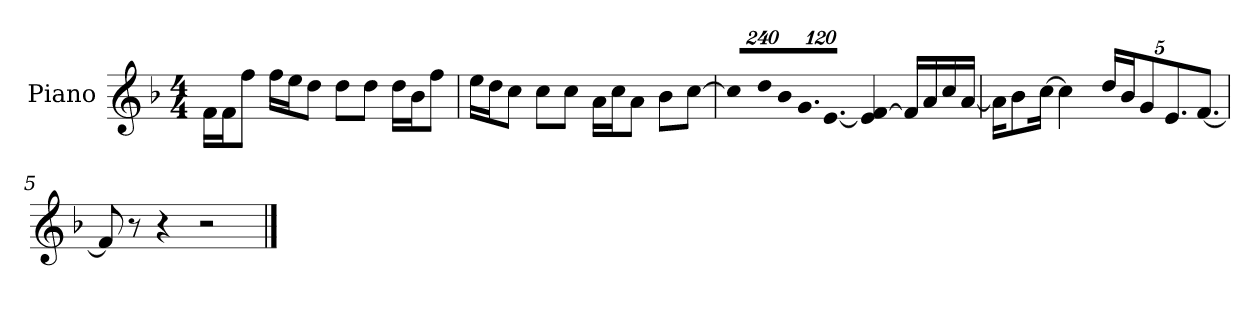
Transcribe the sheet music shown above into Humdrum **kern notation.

**kern
*part1
*staff1
*I"Piano
*I'P-no
*clefG2
*k[b-]
*M4/4
*MM90
=1
16f\LL
16f\J
8ff\J
16ff\LL
16ee\J
8dd\J
8dd\L
8dd\J
16dd\LL
16b-\J
8ff\J
=2
16ee\LL
16dd\J
8cc\J
8cc\L
8cc\J
16a\LL
16cc\J
8a\J
8b-\L
[8cc\J
=3
*Xbrackettup
!LO:N:vis=8
960%137cc/L]
!LO:N:vis=16
1920%137dd/L
!LO:N:vis=16
1920%137b-/
!LO:N:vis=16.
960%103g/
!LO:N:vis=16.
[960%103e/JJ
4e/] [4f/
16f/LL]
16a/
16cc/
[16a/JJ
!!LO:LB:g=z
=4
16a\KL]
8b-\
[16cc\Jk
4cc\]
20dd/LL
20b-/J
10g/
10.e/
[10.f/J
=5
8f/]
8r
4r
2r
==
*-
